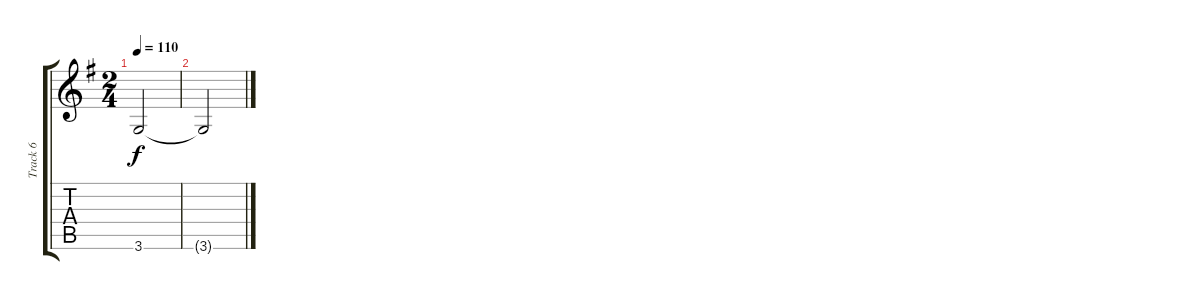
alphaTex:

\track ("Track 6" "Track 6") {instrument acousticguitarnylon}
\staff {score tabs}
\tuning (E4 B3 G3 D3 A2 E2) {hide}
\ts (2 4)
\tempo 110
\clef g2
\ks g
3.6.2{dy f} |
3.6{t}.2
